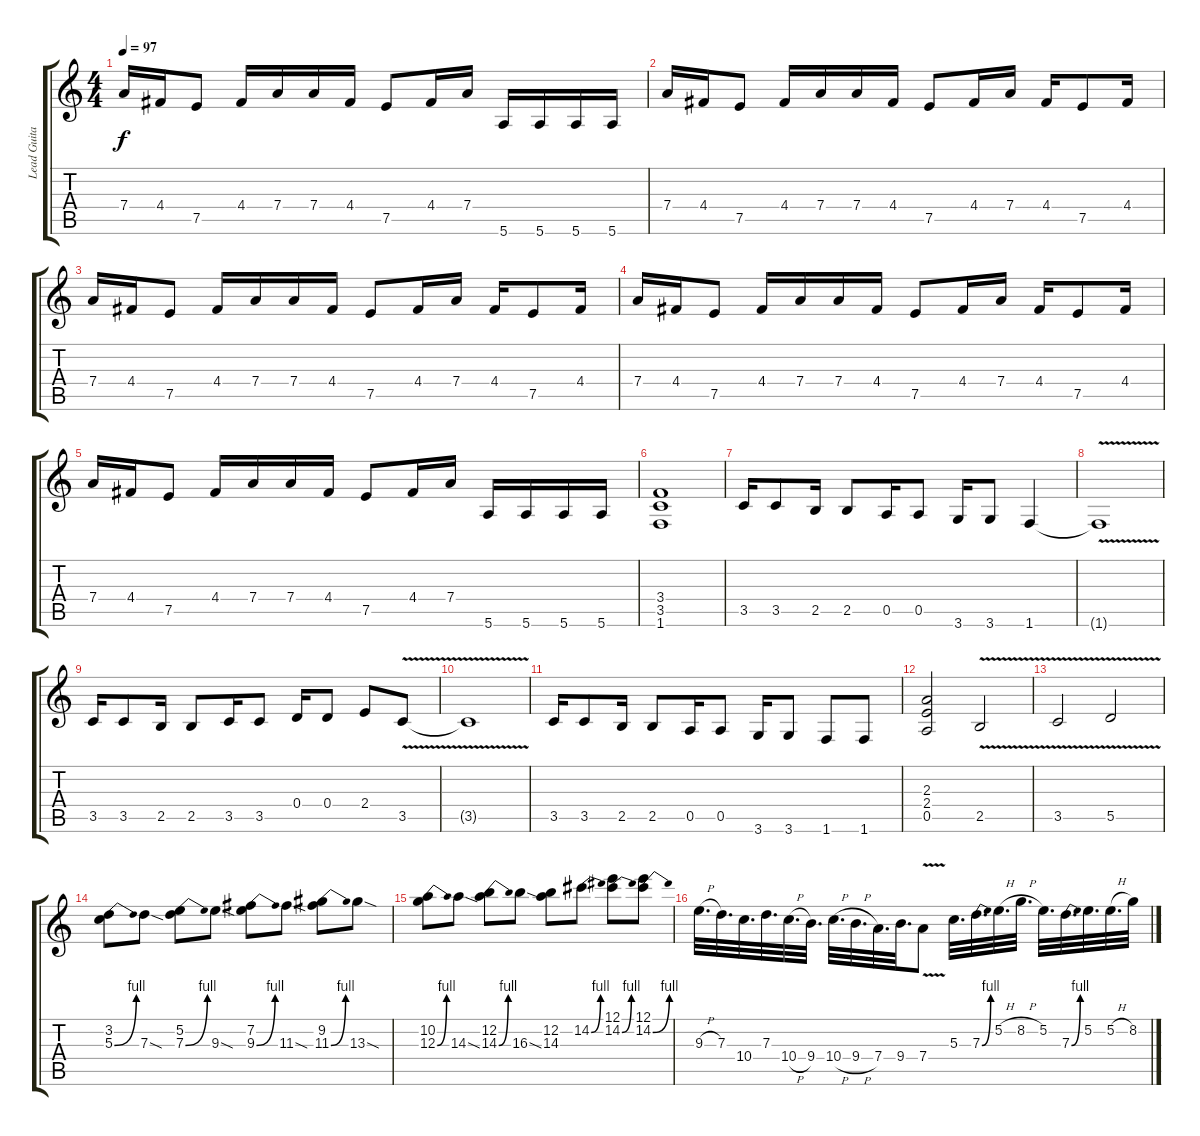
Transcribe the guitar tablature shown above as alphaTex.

\track ("Lead Guitar" "Lead Guita") {instrument distortionguitar}
\staff {score tabs}
\tuning (E4 B3 G3 D3 A2 E2) {hide}
\ts (4 4)
\tempo 97
\clef g2
\ks c
7.4.16{dy f} 4.4.16 7.5.8 4.4.16 7.4.16 7.4.16 4.4.16 7.5.8 4.4.16 7.4.16 5.6.16 5.6.16 5.6.16 5.6.16 |
7.4.16 4.4.16 7.5.8 4.4.16 7.4.16 7.4.16 4.4.16 7.5.8 4.4.16 7.4.16 4.4.16 7.5.8 4.4.16 |
7.4.16 4.4.16 7.5.8 4.4.16 7.4.16 7.4.16 4.4.16 7.5.8 4.4.16 7.4.16 4.4.16 7.5.8 4.4.16 |
7.4.16 4.4.16 7.5.8 4.4.16 7.4.16 7.4.16 4.4.16 7.5.8 4.4.16 7.4.16 4.4.16 7.5.8 4.4.16 |
7.4.16 4.4.16 7.5.8 4.4.16 7.4.16 7.4.16 4.4.16 7.5.8 4.4.16 7.4.16 5.6.16 5.6.16 5.6.16 5.6.16 |
(3.4 3.5 1.6).1{volume 13} |
3.5.16 3.5.8 2.5.16 2.5.8 0.5.16 0.5.8 3.6.16 3.6.8 1.6.4 |
1.6{v t}.1 |
3.5.16 3.5.8 2.5.16 2.5.8 3.5.16 3.5.8 0.4.16 0.4.8 2.4.8 3.5{v}.8 |
3.5{t}.1 |
3.5.16 3.5.8 2.5.16 2.5.8 0.5.16 0.5.8 3.6.16 3.6.8 1.6.8 1.6.8 |
(2.3 2.4 0.5).2 2.5{v}.2 |
3.5{v}.2 5.5{v}.2 |
(3.2 5.3{be (bend 0 0 60 4)}).8{volume 4} 7.3{sod}.8 (5.2 7.3{be (bend 0 0 60 4)}).8{volume 8} 9.3{sod}.8 (7.2 9.3{be (bend 0 0 60 4)}).8{volume 12} 11.3{sod}.8 (9.2 11.3{be (bend 0 0 60 4)}).8{volume 14} 13.3{sod}.8 |
(10.2 12.3{be (bend 0 0 60 4)}).8{volume 16} 14.3{sod}.8 (12.2 14.3{be (bend 0 0 60 4)}).8 16.3{sod}.8 (12.2 14.3).8 14.2{be (bend 0 0 60 4)}.8{volume 16} (12.1 14.2{be (bend 0 0 60 4)}).8 (12.1 14.2{be (bend 0 0 60 4)}).8 |
9.3{h}.32{d volume 16} 7.3.32{d} 10.4.32{d} 7.3.32{d} 10.4{h}.32{d} 9.4.32{d} 10.4{h}.32{d} 9.4{h}.32{d} 7.4.32{d} 9.4.32{d} 7.4{v}.8 5.3.32{d} 7.3{be (bend 0 0 60 4)}.32{d} 5.2{h}.32{d} 8.2{h}.32{d} 5.2.32{d} 7.3{be (bend 0 0 60 4)}.32{d} 5.2.32{d} 5.2{h}.32{d} 8.2{h}.32
